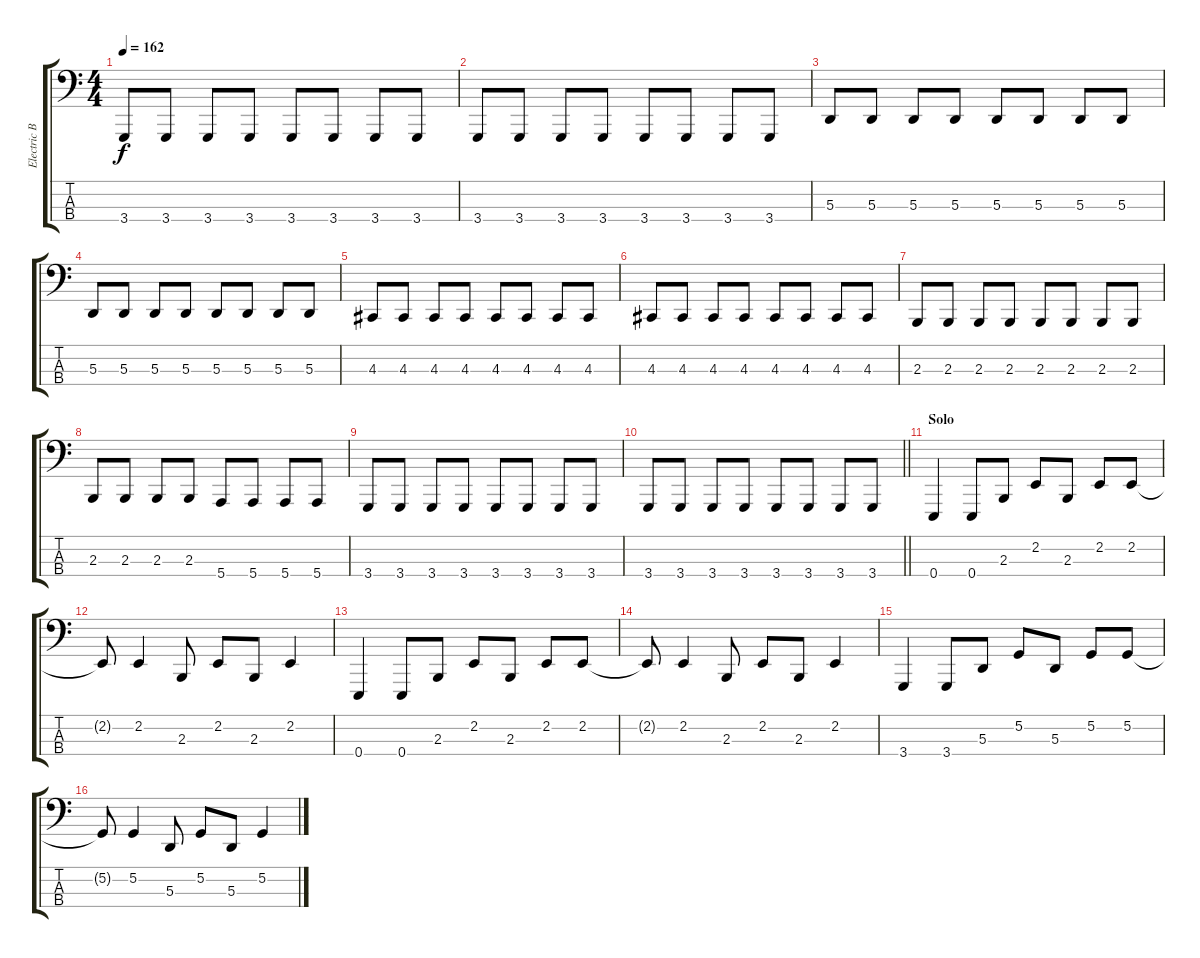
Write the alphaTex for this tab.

\track ("Electric Bass" "Electric B") {instrument lead2sawtooth}
\staff {score tabs}
\tuning (G2 D2 A1 E1) {hide}
\ts (4 4)
\tempo 162
\clef f4
\ks c
3.4.8{dy f} 3.4.8 3.4.8 3.4.8 3.4.8 3.4.8 3.4.8 3.4.8 |
3.4.8 3.4.8 3.4.8 3.4.8 3.4.8 3.4.8 3.4.8 3.4.8 |
5.3.8 5.3.8 5.3.8 5.3.8 5.3.8 5.3.8 5.3.8 5.3.8 |
5.3.8 5.3.8 5.3.8 5.3.8 5.3.8 5.3.8 5.3.8 5.3.8 |
4.3.8 4.3.8 4.3.8 4.3.8 4.3.8 4.3.8 4.3.8 4.3.8 |
4.3.8 4.3.8 4.3.8 4.3.8 4.3.8 4.3.8 4.3.8 4.3.8 |
2.3.8 2.3.8 2.3.8 2.3.8 2.3.8 2.3.8 2.3.8 2.3.8 |
2.3.8 2.3.8 2.3.8 2.3.8 5.4.8 5.4.8 5.4.8 5.4.8 |
3.4.8 3.4.8 3.4.8 3.4.8 3.4.8 3.4.8 3.4.8 3.4.8 |
\barLineRight lightlight
3.4.8 3.4.8 3.4.8 3.4.8 3.4.8 3.4.8 3.4.8 3.4.8 |
\section ("" "Solo")
0.4.4 0.4.8 2.3.8 2.2.8 2.3.8 2.2.8 2.2.8 |
2.2{t}.8 2.2.4 2.3.8 2.2.8 2.3.8 2.2.4 |
0.4.4 0.4.8 2.3.8 2.2.8 2.3.8 2.2.8 2.2.8 |
2.2{t}.8 2.2.4 2.3.8 2.2.8 2.3.8 2.2.4 |
3.4.4 3.4.8 5.3.8 5.2.8 5.3.8 5.2.8 5.2.8 |
5.2{t}.8 5.2.4 5.3.8 5.2.8 5.3.8 5.2.4
